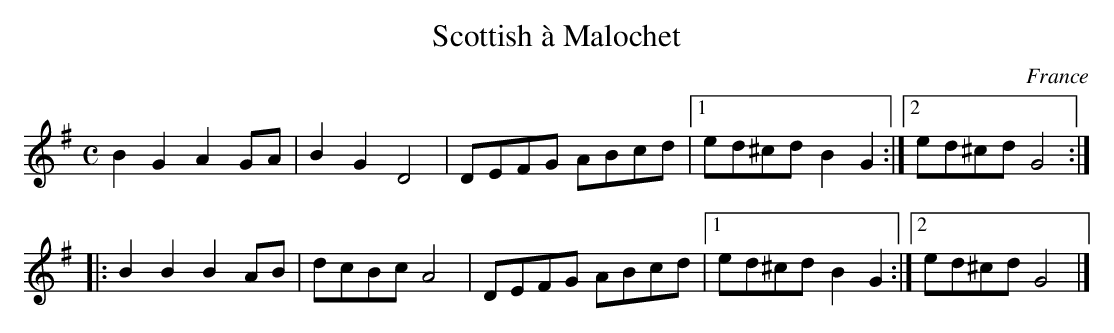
X:1
T:Scottish à Malochet
M:C
O:France
K:G major
B2G2A2GA|B2G2D4|DEFG ABcd|1ed^cdB2G2:|2ed^cdG4::
B2B2B2AB|dcBcA4|DEFG ABcd|1ed^cdB2G2:|2ed^cdG4|]
